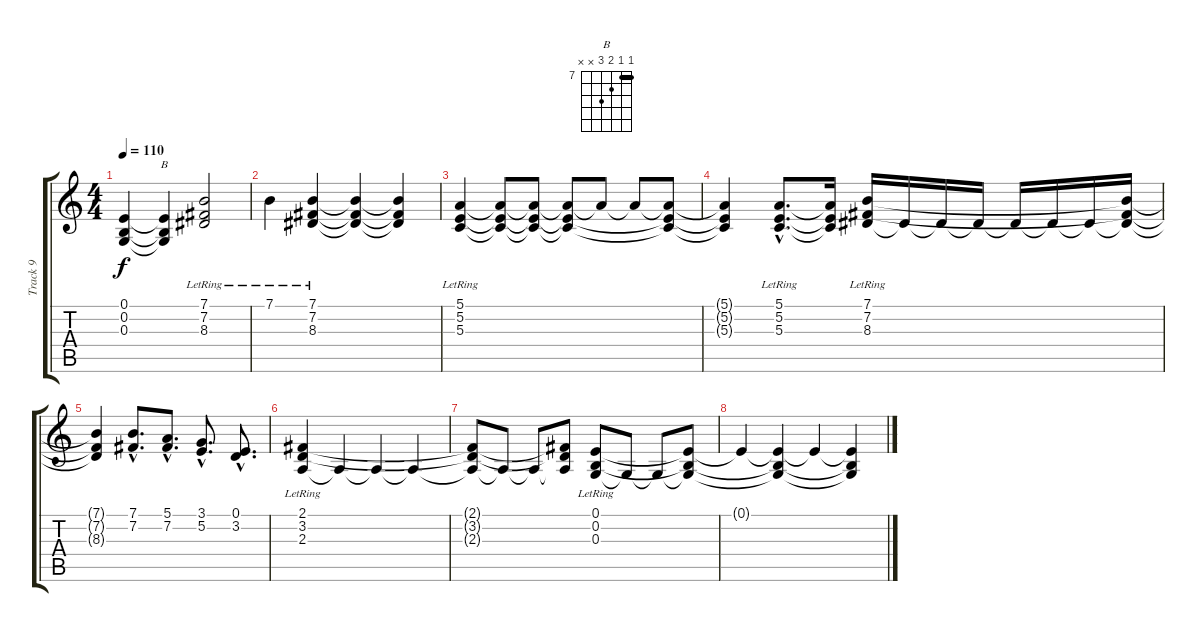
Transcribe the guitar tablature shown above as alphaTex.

\track ("Track 9" "Track 9") {instrument churchorgan}
\staff {score tabs}
\tuning (E4 B3 G3 D3 A2 E2) {hide}
\chord ("B" 7 7 8 9 x x) {firstfret 7 barre 7}
\ts (4 4)
\tempo 110
\clef g2
\ks c
(0.1{t} 0.2{t} 0.3{t}).4{dy f} (0.1{t} 0.2{t} 0.3{t}).4{ch "B"} (7.1{lr} 7.2{lr} 8.3{lr}).2 |
7.1{lr}.4 (7.1{lr} 7.2{lr} 8.3{lr}).4 (7.1{t} 7.2{t} 8.3{t}).4 (7.1{t} 7.2{t} 8.3{t}).4 |
(5.1{lr} 5.2{lr} 5.3{lr}).4 (5.1{t} 5.2{t} 5.3{t}).8 (5.1{t} 5.2{t} 5.3{t}).8 (5.1{t} 5.2{t} 5.3{t}).8 5.1{t}.8 5.1{t}.8 (5.1{t} 5.2{t} 5.3{t}).8 |
(5.1{t} 5.2{t} 5.3{t}).4 (5.1{hac lr} 5.2{hac lr} 5.3{hac lr}).8{d} (5.1{t} 5.2{t} 5.3{t}).16 (7.1{lr} 7.2{lr} 8.3{lr}).16 8.3{t}.16 8.3{t}.16 8.3{t}.16 8.3{t}.16 8.3{t}.16 8.3{t}.16 (7.1{t} 7.2{t} 8.3{t}).16 |
(7.1{t} 7.2{t} 8.3{t}).4 (7.1{hac} 7.2{hac}).8{d} (5.1{hac} 7.2{hac}).8{d} (3.1{hac} 5.2{hac}).8{d} (0.1{hac} 3.2{hac}).8{d} |
(2.1{lr} 3.2{lr} 2.3{lr}).4 2.3{t}.4 2.3{t}.4 2.3{t}.4 |
(2.1{t} 3.2{t} 2.3{t}).8 2.3{t}.8 2.3{t}.8 (2.1{t} 3.2{t} 2.3{t}).8 (0.1{lr} 0.2{lr} 0.3{lr}).8 0.3{t}.8 0.3{t}.8 (0.1{t} 0.2{t} 0.3{t}).8 |
0.1{t}.4 (0.1{t} 0.2{t} 0.3{t}).4 0.1{t}.4{volume 0} (0.1{t} 0.2{t} 0.3{t}).4
